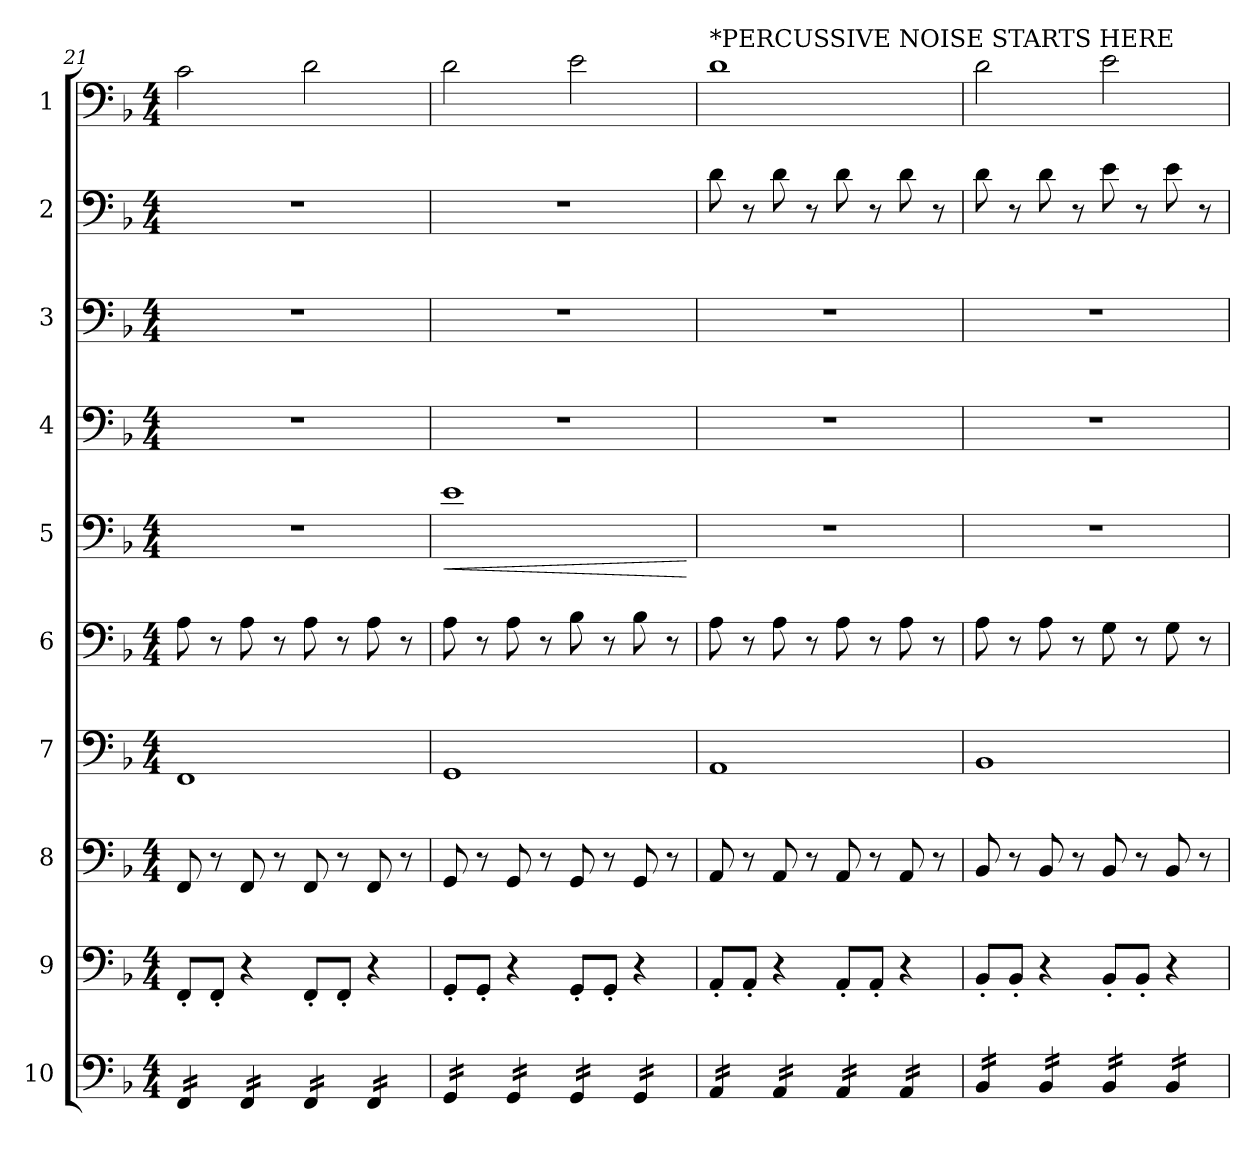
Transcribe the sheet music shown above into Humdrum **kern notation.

**kern	**kern	**kern	**kern	**kern	**kern	**dynam	**kern	**kern	**kern	**kern
*part10	*part9	*part8	*part7	*part6	*part5	*part5	*part4	*part3	*part2	*part1
*staff10	*staff9	*staff8	*staff7	*staff6	*staff5	*staff5	*staff4	*staff3	*staff2	*staff1
*I"10	*I"9	*I"8	*I"7	*I"6	*I"5	*	*I"4	*I"3	*I"2	*I"1
!!LO:PB:g=z
*clefF4	*clefF4	*clefF4	*clefF4	*clefF4	*clefF4	*	*clefF4	*clefF4	*clefF4	*clefF4
*k[b-]	*k[b-]	*k[b-]	*k[b-]	*k[b-]	*k[b-]	*	*k[b-]	*k[b-]	*k[b-]	*k[b-]
*M4/4	*M4/4	*M4/4	*M4/4	*M4/4	*M4/4	*	*M4/4	*M4/4	*M4/4	*M4/4
=21	=21	=21	=21	=21	=21	=21	=21	=21	=21	=21
*tremolo	*	*	*	*	*	*	*	*	*	*
16FF/LL	8FF'/L	8FF/	1FF	8A\	1r	.	1r	1r	1r	2c\
16FF/	.	.	.	.	.	.	.	.	.	.
16FF/	8FF'/J	8r	.	8r	.	.	.	.	.	.
16FF/JJ	.	.	.	.	.	.	.	.	.	.
16FF/LL	4r	8FF/	.	8A\	.	.	.	.	.	.
16FF/	.	.	.	.	.	.	.	.	.	.
16FF/	.	8r	.	8r	.	.	.	.	.	.
16FF/JJ	.	.	.	.	.	.	.	.	.	.
16FF/LL	8FF'/L	8FF/	.	8A\	.	.	.	.	.	2d\
16FF/	.	.	.	.	.	.	.	.	.	.
16FF/	8FF'/J	8r	.	8r	.	.	.	.	.	.
16FF/JJ	.	.	.	.	.	.	.	.	.	.
16FF/LL	4r	8FF/	.	8A\	.	.	.	.	.	.
16FF/	.	.	.	.	.	.	.	.	.	.
16FF/	.	8r	.	8r	.	.	.	.	.	.
16FF/JJ	.	.	.	.	.	.	.	.	.	.
=22	=22	=22	=22	=22	=22	=22	=22	=22	=22	=22
!	!	!	!	!	!	!LO:HP:b	!	!	!	!
16GG/LL	8GG'/L	8GG/	1GG	8A\	1e	<	1r	1r	1r	2d\
16GG/	.	.	.	.	.	.	.	.	.	.
16GG/	8GG'/J	8r	.	8r	.	.	.	.	.	.
16GG/JJ	.	.	.	.	.	.	.	.	.	.
16GG/LL	4r	8GG/	.	8A\	.	.	.	.	.	.
16GG/	.	.	.	.	.	.	.	.	.	.
16GG/	.	8r	.	8r	.	.	.	.	.	.
16GG/JJ	.	.	.	.	.	.	.	.	.	.
16GG/LL	8GG'/L	8GG/	.	8B-\	.	.	.	.	.	2e\
16GG/	.	.	.	.	.	.	.	.	.	.
16GG/	8GG'/J	8r	.	8r	.	.	.	.	.	.
16GG/JJ	.	.	.	.	.	.	.	.	.	.
16GG/LL	4r	8GG/	.	8B-\	.	.	.	.	.	.
16GG/	.	.	.	.	.	.	.	.	.	.
16GG/	.	8r	.	8r	.	.	.	.	.	.
16GG/JJ	.	.	.	.	.	.	.	.	.	.
.	.	.	.	.	.	[	.	.	.	.
=23	=23	=23	=23	=23	=23	=23	=23	=23	=23	=23
!	!	!	!	!	!	!	!	!	!	!LO:TX:a:t=*PERCUSSIVE NOISE STARTS HERE
16AA/LL	8AA'/L	8AA/	1AA	8A\	1r	.	1r	1r	8d\	1d
16AA/	.	.	.	.	.	.	.	.	.	.
16AA/	8AA'/J	8r	.	8r	.	.	.	.	8r	.
16AA/JJ	.	.	.	.	.	.	.	.	.	.
16AA/LL	4r	8AA/	.	8A\	.	.	.	.	8d\	.
16AA/	.	.	.	.	.	.	.	.	.	.
16AA/	.	8r	.	8r	.	.	.	.	8r	.
16AA/JJ	.	.	.	.	.	.	.	.	.	.
16AA/LL	8AA'/L	8AA/	.	8A\	.	.	.	.	8d\	.
16AA/	.	.	.	.	.	.	.	.	.	.
16AA/	8AA'/J	8r	.	8r	.	.	.	.	8r	.
16AA/JJ	.	.	.	.	.	.	.	.	.	.
16AA/LL	4r	8AA/	.	8A\	.	.	.	.	8d\	.
16AA/	.	.	.	.	.	.	.	.	.	.
16AA/	.	8r	.	8r	.	.	.	.	8r	.
16AA/JJ	.	.	.	.	.	.	.	.	.	.
=24	=24	=24	=24	=24	=24	=24	=24	=24	=24	=24
16BB-/LL	8BB-'/L	8BB-/	1BB-	8A\	1r	.	1r	1r	8d\	2d\
16BB-/	.	.	.	.	.	.	.	.	.	.
16BB-/	8BB-'/J	8r	.	8r	.	.	.	.	8r	.
16BB-/JJ	.	.	.	.	.	.	.	.	.	.
16BB-/LL	4r	8BB-/	.	8A\	.	.	.	.	8d\	.
16BB-/	.	.	.	.	.	.	.	.	.	.
16BB-/	.	8r	.	8r	.	.	.	.	8r	.
16BB-/JJ	.	.	.	.	.	.	.	.	.	.
16BB-/LL	8BB-'/L	8BB-/	.	8G\	.	.	.	.	8e\	2e\
16BB-/	.	.	.	.	.	.	.	.	.	.
16BB-/	8BB-'/J	8r	.	8r	.	.	.	.	8r	.
16BB-/JJ	.	.	.	.	.	.	.	.	.	.
16BB-/LL	4r	8BB-/	.	8G\	.	.	.	.	8e\	.
16BB-/	.	.	.	.	.	.	.	.	.	.
16BB-/	.	8r	.	8r	.	.	.	.	8r	.
16BB-/JJ	.	.	.	.	.	.	.	.	.	.
*Xtremolo	*	*	*	*	*	*	*	*	*	*
=	=	=	=	=	=	=	=	=	=	=
*-	*-	*-	*-	*-	*-	*-	*-	*-	*-	*-
